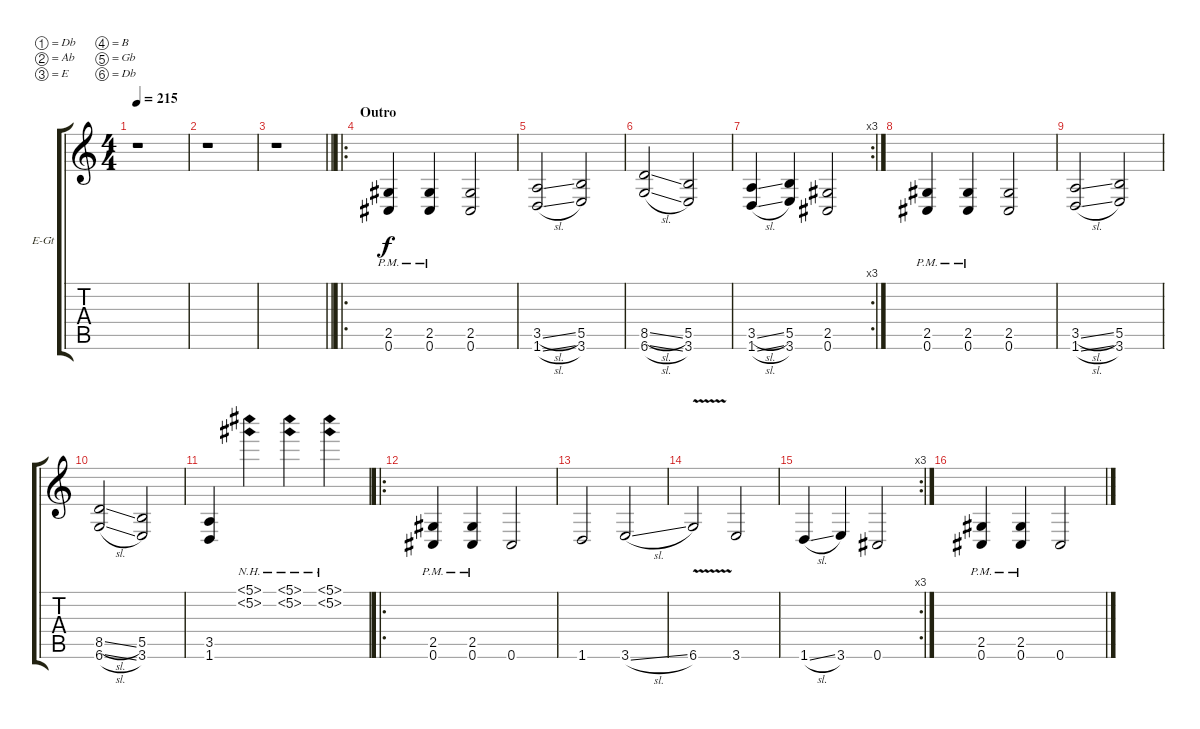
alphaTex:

\bracketExtendMode groupsimilarinstruments
\firstSystemTrackNameOrientation horizontal
\otherSystemsTrackNameOrientation horizontal
\track ("Phil Demmel" "E-Gt") {instrument distortionguitar}
\staff {score tabs}
\tuning (Db4 Ab3 E3 B2 Gb2 Db2)
\ts (4 4)
\tempo 215
\clef g2
\ks c
r.1{dy f} |
r.1 |
\barLineRight lightlight
r.1 |
\ro
\section ("" "Outro")
(0.6{pm} 2.5{pm}).4 (0.6{pm} 2.5{pm}).4 (2.5 0.6).2 |
(3.5{sl} 1.6{sl}).2 (5.5 3.6).2 |
(8.5{sl} 6.6{sl}).2 (5.5 3.6).2 |
\rc 3
(3.5{sl} 1.6{sl}).4 (5.5 3.6).4 (2.5 0.6).2 |
(0.6{pm} 2.5{pm}).4 (0.6{pm} 2.5{pm}).4 (2.5 0.6).2 |
(3.5{sl} 1.6{sl}).2 (5.5 3.6).2 |
(8.5{sl} 6.6{sl}).2 (5.5 3.6).2 |
(3.5 1.6).4 (5.1{nh} 5.2{nh}).4 (5.1{nh} 5.2{nh}).4 (5.1{nh} 5.2{nh}).4 |
\ro
(0.6{pm} 2.5{pm}).4 (0.6{pm} 2.5{pm}).4 0.6.2 |
1.6.2 3.6{sl}.2 |
6.6{v}.2 3.6.2 |
\rc 3
1.6{sl}.4 3.6.4 0.6.2 |
(0.6{pm} 2.5{pm}).4 (0.6{pm} 2.5{pm}).4 0.6.2
